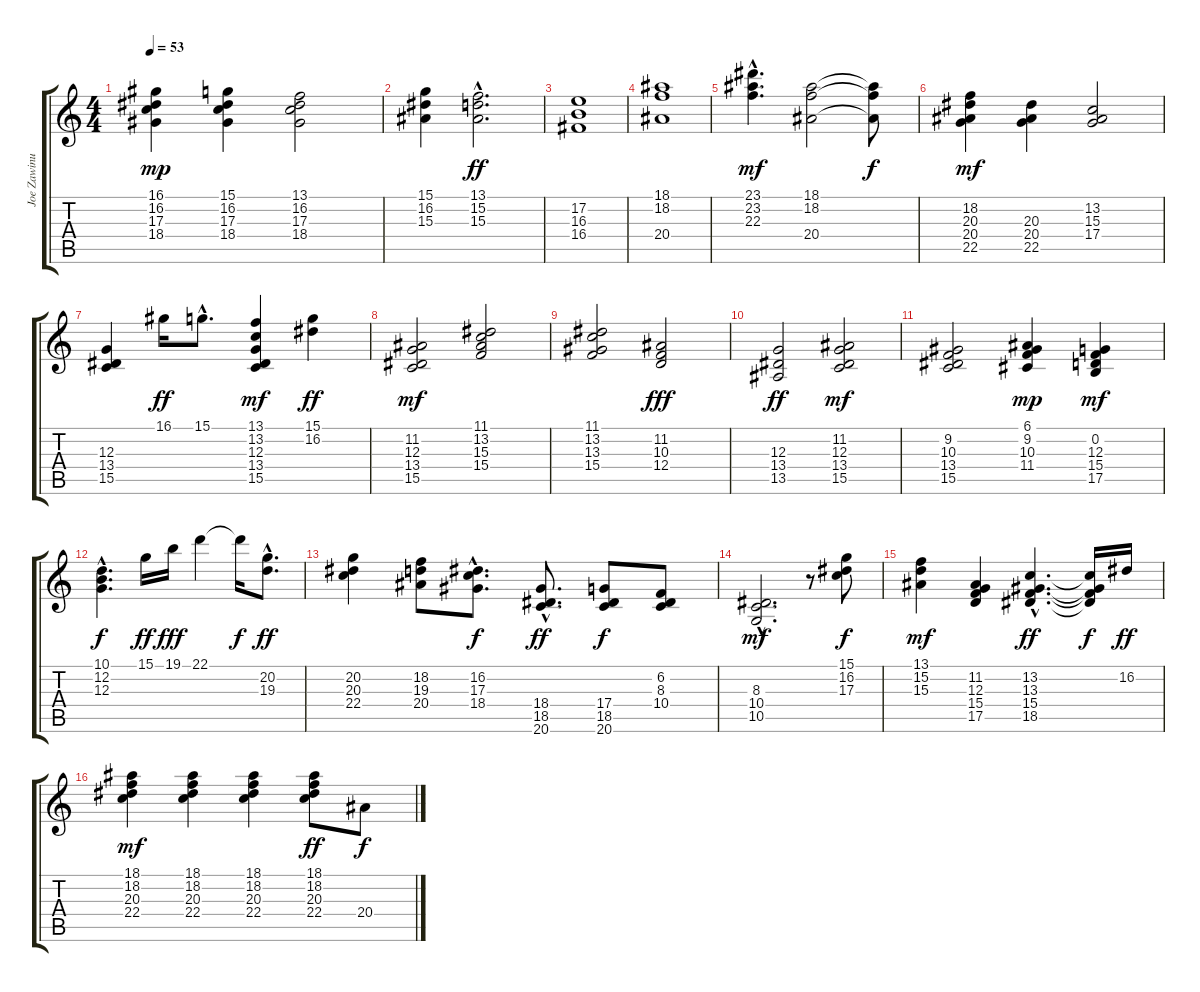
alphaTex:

\track ("Joe Zawinul" "Joe Zawinu") {instrument electricpiano2}
\staff {score tabs}
\tuning (E4 B3 G3 D3 A2 E2) {hide}
\ts (4 4)
\tempo 53
\clef g2
\ks c
(16.1 16.2 17.3 18.4).4{dy mp} (15.1 16.2 17.3 18.4).4 (13.1 16.2 17.3 18.4).2 |
(15.1 16.2 15.3).4 (13.1{hac} 15.2{hac} 15.3{hac}).2{d dy ff} |
(17.2 16.3 16.4).1 |
(18.1 18.2 20.4).1 |
(23.1{hac} 23.2{hac} 22.3{hac}).4{d dy mf} (18.1 18.2 20.4).2 (18.1{t} 18.2{t} 20.4{t}).8{dy f} |
(18.2 20.3 20.4 22.5).4{dy mf} (20.3 20.4 22.5).4 (13.2 15.3 17.4).2 |
(12.3 13.4 15.5).4 16.1.16{dy ff} 15.1{hac}.8{d} (13.1 13.2 12.3 13.4 15.5).4{dy mf} (15.1 16.2).4{dy ff} |
(11.2 12.3 13.4 15.5).2{dy mf} (11.1 13.2 15.3 15.4).2 |
(11.1 13.2 13.3 15.4).2 (11.2 10.3 12.4).2{dy fff} |
(12.3 13.4 13.5).2{dy ff} (11.2 12.3 13.4 15.5).2{dy mf} |
(9.2 10.3 13.4 15.5).2 (6.1 9.2 10.3 11.4).4{dy mp} (0.2 12.3 15.4 17.5).4{dy mf} |
(10.1{hac} 12.2{hac} 12.3{hac}).4{d dy f} 15.1.16{dy ff} 19.1.16{dy fff} 22.1.4 22.1{t}.16{dy f} (20.2{hac} 19.3{hac}).8{d dy ff} |
(20.2 20.3 22.4).4 (18.2 19.3 20.4).8 (16.2{hac} 17.3{hac} 18.4{hac}).8{d dy f} (18.4{hac} 18.5{hac} 20.6{hac}).8{d dy ff} (17.4 18.5 20.6).8{dy f} (6.2 8.3 10.4).8 |
(8.3{hac} 10.4{hac} 10.5{hac}).2{d dy mf} r.8 (15.1 16.2 17.3).8{dy f} |
(13.1 15.2 15.3).4{dy mf} (11.2 12.3 15.4 17.5).4 (13.2{hac} 13.3{hac} 15.4{hac} 18.5{hac}).4{d dy ff} (13.2{t} 13.3{t} 15.4{t} 18.5{t}).16{dy f} 16.2.16{dy ff} |
(18.1 18.2 20.3 22.4).4{dy mf} (18.1 18.2 20.3 22.4).4 (18.1 18.2 20.3 22.4).4 (18.1 18.2 20.3 22.4).8{dy ff} 20.4.8{dy f}
